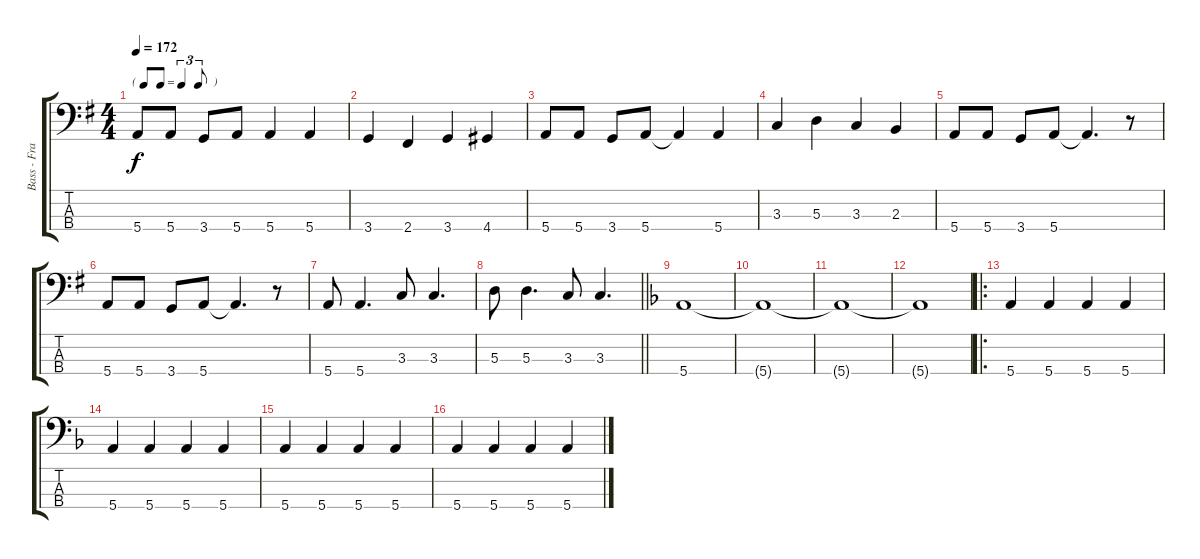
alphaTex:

\track ("Bass - Fran Sheehan" "Bass - Fra") {instrument electricbassfinger}
\staff {score tabs}
\tuning (G2 D2 A1 E1) {hide}
\ts (4 4)
\tf triplet8th
\tempo 172
\clef f4
\ks g
5.4.8{dy f} 5.4.8 3.4.8 5.4.8 5.4.4 5.4.4 |
3.4.4 2.4.4 3.4.4 4.4.4 |
5.4.8 5.4.8 3.4.8 5.4.8 5.4{t}.4 5.4.4 |
3.3.4 5.3.4 3.3.4 2.3.4 |
5.4.8 5.4.8 3.4.8 5.4.8 5.4{t}.4{d} r.8 |
5.4.8 5.4.8 3.4.8 5.4.8 5.4{t}.4{d} r.8 |
5.4.8 5.4.4{d} 3.3.8 3.3.4{d} |
\barLineRight lightlight
5.3.8 5.3.4{d} 3.3.8 3.3.4{d} |
\ks f
5.4.1 |
5.4{t}.1 |
5.4{t}.1 |
5.4{t}.1 |
\ro
5.4.4 5.4.4 5.4.4 5.4.4 |
5.4.4 5.4.4 5.4.4 5.4.4 |
5.4.4 5.4.4 5.4.4 5.4.4 |
5.4.4 5.4.4 5.4.4 5.4.4
